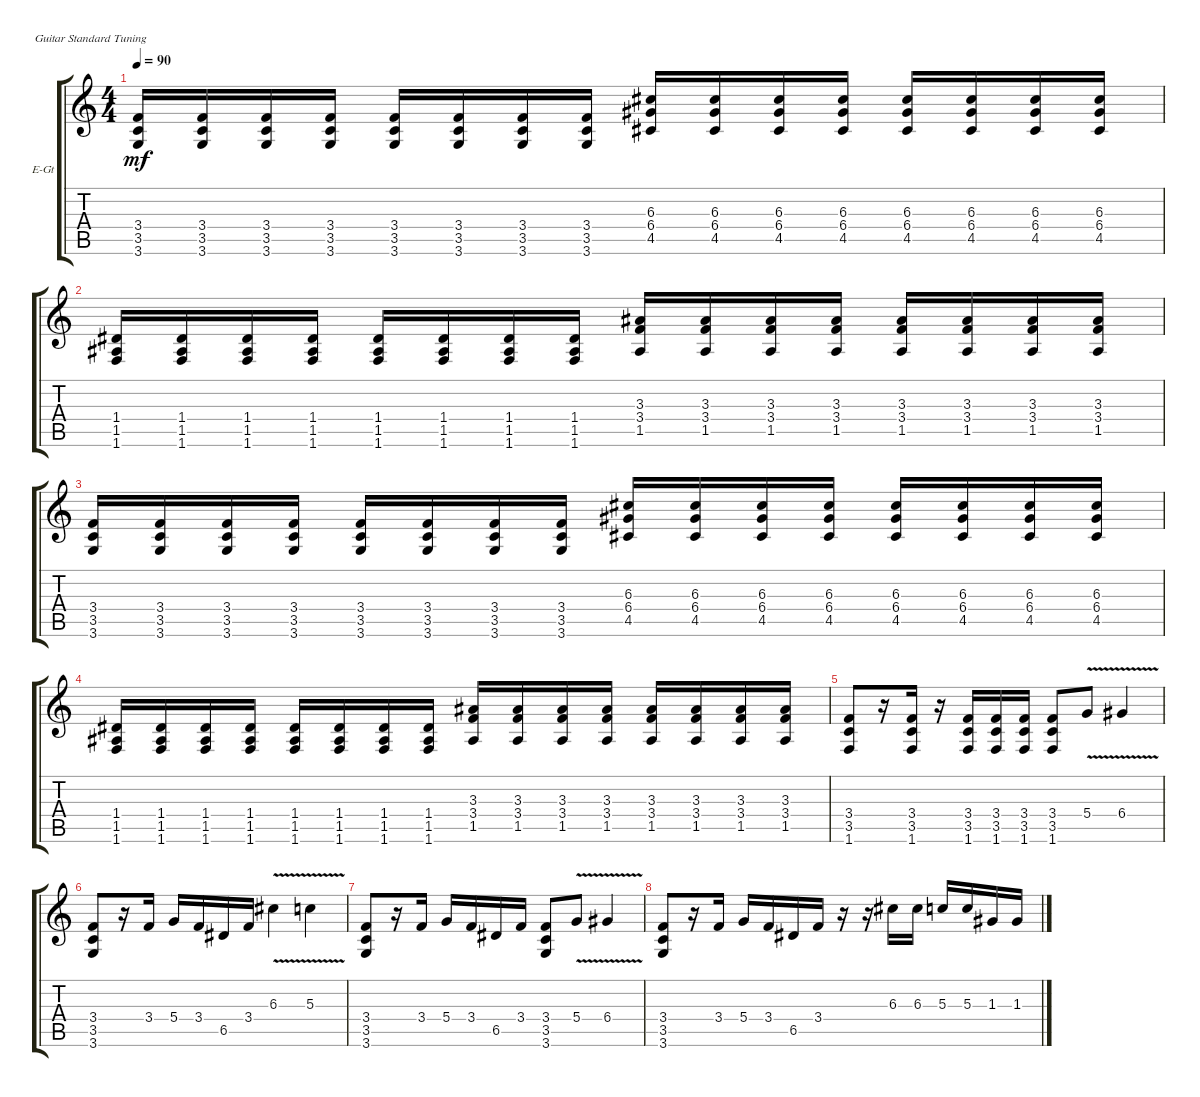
\defaultSystemsLayout 4
\bracketExtendMode groupsimilarinstruments
\firstSystemTrackNameOrientation horizontal
\otherSystemsTrackNameOrientation horizontal
\track ("Electric Guitar" "E-Gt") {instrument electricguitarclean}
\staff {score tabs}
\tuning (E4 B3 G3 D3 A2 E2)
\ts (4 4)
\tempo 90
\clef g2
\scale
0.333333
\ks c
(3.6 3.5 3.4).16{dy mf} (3.6 3.5 3.4).16 (3.6 3.5 3.4).16 (3.6 3.5 3.4).16 (3.5 3.6 3.4).16 (3.5 3.6 3.4).16 (3.5 3.6 3.4).16 (3.5 3.6 3.4).16 (4.5 6.4 6.3).16 (4.5 6.4 6.3).16 (4.5 6.4 6.3).16 (4.5 6.4 6.3).16 (4.5 6.4 6.3).16 (4.5 6.4 6.3).16 (4.5 6.4 6.3).16 (4.5 6.4 6.3).16 |
\scale
0.333333 (1.6 1.5 1.4).16 (1.6 1.5 1.4).16 (1.6 1.5 1.4).16 (1.6 1.5 1.4).16 (1.6 1.5 1.4).16 (1.6 1.5 1.4).16 (1.6 1.5 1.4).16 (1.6 1.5 1.4).16 (1.5 3.4 3.3).16 (1.5 3.4 3.3).16 (1.5 3.4 3.3).16 (1.5 3.4 3.3).16 (1.5 3.4 3.3).16 (1.5 3.4 3.3).16 (1.5 3.4 3.3).16 (1.5 3.4 3.3).16 |
\scale
0.333333 (3.6 3.5 3.4).16 (3.6 3.5 3.4).16 (3.6 3.5 3.4).16 (3.6 3.5 3.4).16 (3.5 3.6 3.4).16 (3.5 3.6 3.4).16 (3.5 3.6 3.4).16 (3.5 3.6 3.4).16 (4.5 6.4 6.3).16 (4.5 6.4 6.3).16 (4.5 6.4 6.3).16 (4.5 6.4 6.3).16 (4.5 6.4 6.3).16 (4.5 6.4 6.3).16 (4.5 6.4 6.3).16 (4.5 6.4 6.3).16 |
\scale
0.333333 (1.6 1.5 1.4).16 (1.6 1.5 1.4).16 (1.6 1.5 1.4).16 (1.6 1.5 1.4).16 (1.6 1.5 1.4).16 (1.6 1.5 1.4).16 (1.6 1.5 1.4).16 (1.6 1.5 1.4).16 (1.5 3.4 3.3).16 (1.5 3.4 3.3).16 (1.5 3.4 3.3).16 (1.5 3.4 3.3).16 (1.5 3.4 3.3).16 (1.5 3.4 3.3).16 (1.5 3.4 3.3).16 (1.5 3.4 3.3).16 |
\scale
0.333333 (1.6 3.5 3.4).8 r.16 (1.6 3.5 3.4).16 r.16 (1.6 3.5 3.4).16 (3.4 3.5 1.6).16 (1.6 3.5 3.4).16 (3.5 1.6 3.4).8 5.4{v}.8 6.4{v}.4 |
\scale
0.333333 (3.6 3.5 3.4).8 r.16 3.4.16 5.4.16 3.4.16 6.5.16 3.4.16 6.3{v}.4 5.3{v}.4 |
\scale
0.333333 (3.6 3.5 3.4).8 r.16 3.4.16 5.4.16 3.4.16 6.5.16 3.4.16 (3.4 3.5 3.6).8 5.4{v}.8 6.4{v}.4 |
\scale
0.333333 (3.6 3.5 3.4).8 r.16 3.4.16 5.4.16 3.4.16 6.5.16 3.4.16 r.16 r.16 6.3.16 6.3.16 5.3.16 5.3.16 1.3.16 1.3.16
